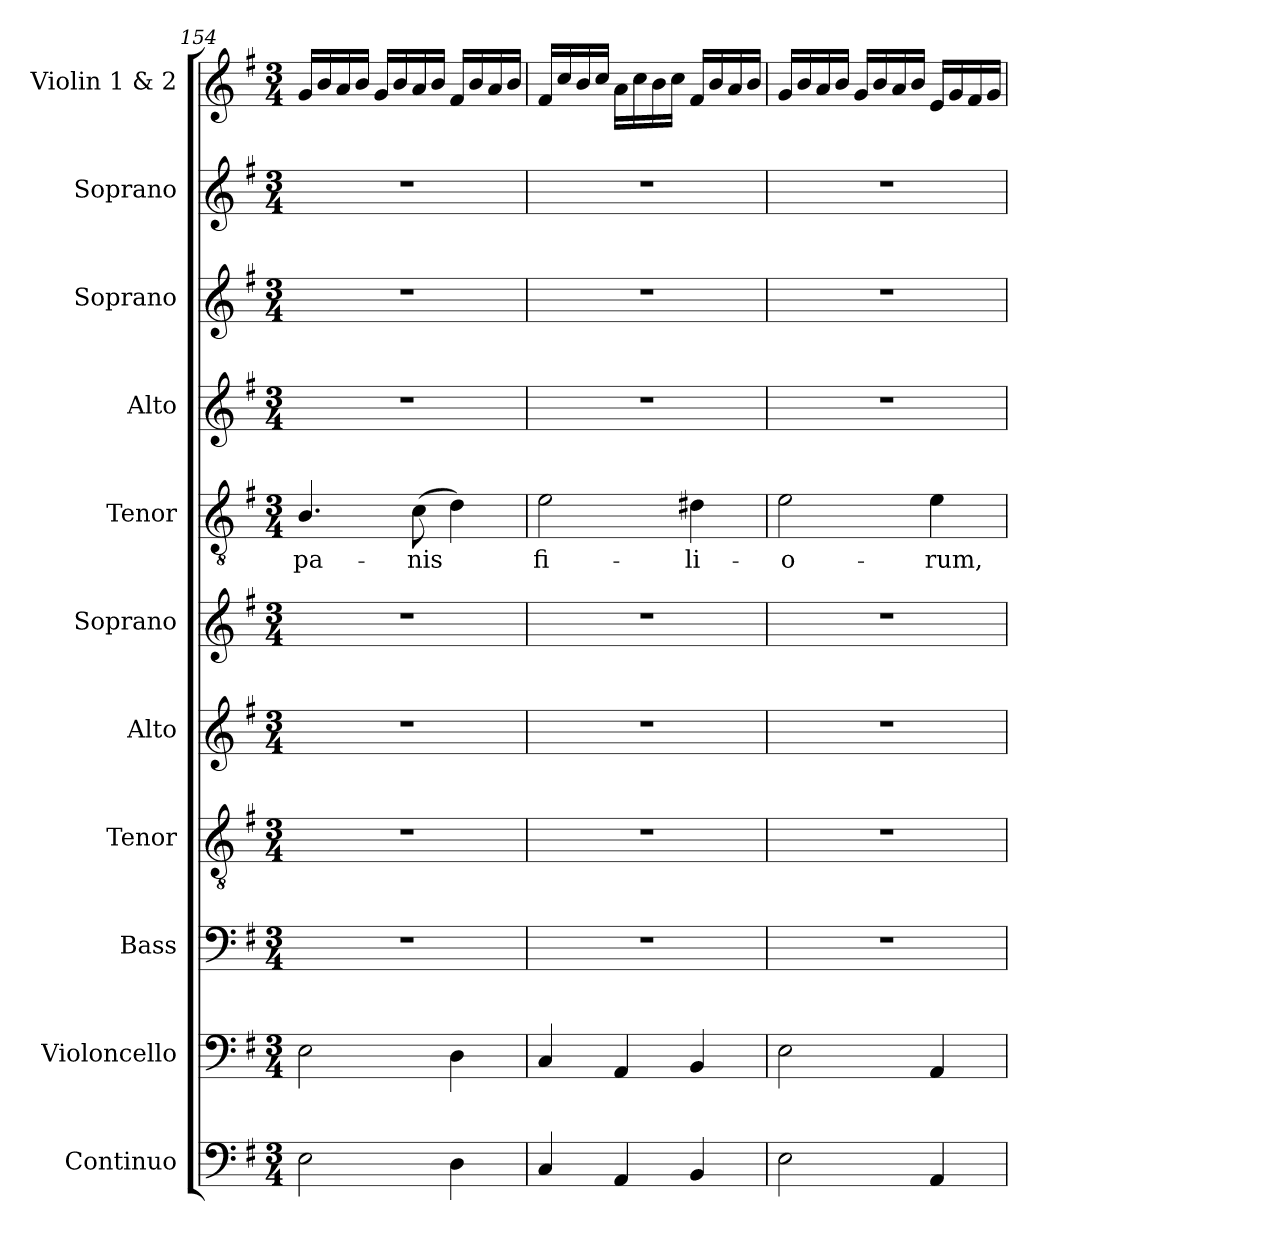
**kern	**kern	**kern	**kern	**kern	**kern	**kern	**text	**kern	**kern	**kern	**kern
*part11	*part10	*part9	*part8	*part7	*part6	*part5	*part5	*part4	*part3	*part2	*part1
*staff11	*staff10	*staff9	*staff8	*staff7	*staff6	*staff5	*staff5	*staff4	*staff3	*staff2	*staff1
*I"Continuo	*I"Violoncello	*I"Bass	*I"Tenor	*I"Alto	*I"Soprano	*I"Tenor	*	*I"Alto	*I"Soprano	*I"Soprano	*I"Violin 1 & 2
*I'Cont.	*I'Vc.	*I'B.	*I'T.	*I'A.	*I'S.	*I'T.	*	*I'A.	*I'S.	*I'S.	*I'Vln. 1/2
*clefF4	*clefF4	*clefF4	*clefGv2	*clefG2	*clefG2	*clefGv2	*	*clefG2	*clefG2	*clefG2	*clefG2
*	*	*	*ITrd7c12	*	*	*ITrd7c12	*	*	*	*	*
*k[f#]	*k[f#]	*k[f#]	*k[f#]	*k[f#]	*k[f#]	*k[f#]	*	*k[f#]	*k[f#]	*k[f#]	*k[f#]
*G:	*G:	*G:	*G:	*G:	*G:	*G:	*	*G:	*G:	*G:	*G:
*M3/4	*M3/4	*M3/4	*M3/4	*M3/4	*M3/4	*M3/4	*	*M3/4	*M3/4	*M3/4	*M3/4
=154	=154	=154	=154	=154	=154	=154	=154	=154	=154	=154	=154
!	!	!LO:N:vis=1	!LO:N:vis=1	!LO:N:vis=1	!LO:N:vis=1	!	!	!	!	!	!
!	!	!	!	!	!	!	!LO:LY:b:color=#000000	!LO:N:vis=1	!LO:N:vis=1	!LO:N:vis=1	!
2Ei\	2Ei\	2.r	2.r	2.r	2.r	4.BBi/	pa-	2.r	2.r	2.r	16gi/LL
.	.	.	.	.	.	.	.	.	.	.	16bi/
.	.	.	.	.	.	.	.	.	.	.	16ai/
.	.	.	.	.	.	.	.	.	.	.	16bi/JJ
.	.	.	.	.	.	.	.	.	.	.	16gi/LL
.	.	.	.	.	.	.	.	.	.	.	16bi/
!	!	!	!	!	!	!	!LO:LY:b:color=#000000	!	!	!	!
.	.	.	.	.	.	(8Ci\	-nis	.	.	.	16ai/
.	.	.	.	.	.	.	.	.	.	.	16bi/JJ
4Di\	4Di\	.	.	.	.	4Di\)	.	.	.	.	16f#i/LL
.	.	.	.	.	.	.	.	.	.	.	16bi/
.	.	.	.	.	.	.	.	.	.	.	16ai/
.	.	.	.	.	.	.	.	.	.	.	16bi/JJ
=155	=155	=155	=155	=155	=155	=155	=155	=155	=155	=155	=155
!	!	!LO:N:vis=1	!LO:N:vis=1	!LO:N:vis=1	!LO:N:vis=1	!	!	!	!	!	!
!	!	!	!	!	!	!	!LO:LY:b:color=#000000	!LO:N:vis=1	!LO:N:vis=1	!LO:N:vis=1	!
4Ci/	4Ci/	2.r	2.r	2.r	2.r	2Ei\	fi-	2.r	2.r	2.r	16f#i/LL
.	.	.	.	.	.	.	.	.	.	.	16cci/
.	.	.	.	.	.	.	.	.	.	.	16bi/
.	.	.	.	.	.	.	.	.	.	.	16cci/JJ
4AAi/	4AAi/	.	.	.	.	.	.	.	.	.	16ai\LL
.	.	.	.	.	.	.	.	.	.	.	16cci\
.	.	.	.	.	.	.	.	.	.	.	16bi\
.	.	.	.	.	.	.	.	.	.	.	16cci\JJ
!	!	!	!	!	!	!	!LO:LY:b:color=#000000	!	!	!	!
4BBi/	4BBi/	.	.	.	.	4D#Xi\	-li-	.	.	.	16f#i/LL
.	.	.	.	.	.	.	.	.	.	.	16bi/
.	.	.	.	.	.	.	.	.	.	.	16ai/
.	.	.	.	.	.	.	.	.	.	.	16bi/JJ
=156	=156	=156	=156	=156	=156	=156	=156	=156	=156	=156	=156
!	!	!LO:N:vis=1	!LO:N:vis=1	!LO:N:vis=1	!LO:N:vis=1	!	!	!	!	!	!
!	!	!	!	!	!	!	!LO:LY:b:color=#000000	!LO:N:vis=1	!LO:N:vis=1	!LO:N:vis=1	!
2Ei\	2Ei\	2.r	2.r	2.r	2.r	2Ei\	-o-	2.r	2.r	2.r	16gi/LL
.	.	.	.	.	.	.	.	.	.	.	16bi/
.	.	.	.	.	.	.	.	.	.	.	16ai/
.	.	.	.	.	.	.	.	.	.	.	16bi/JJ
.	.	.	.	.	.	.	.	.	.	.	16gi/LL
.	.	.	.	.	.	.	.	.	.	.	16bi/
.	.	.	.	.	.	.	.	.	.	.	16ai/
.	.	.	.	.	.	.	.	.	.	.	16bi/JJ
!	!	!	!	!	!	!	!LO:LY:b:color=#000000	!	!	!	!
4AAi/	4AAi/	.	.	.	.	4Ei\	-rum,	.	.	.	16ei/LL
.	.	.	.	.	.	.	.	.	.	.	16gi/
.	.	.	.	.	.	.	.	.	.	.	16f#i/
.	.	.	.	.	.	.	.	.	.	.	16gi/JJ
=	=	=	=	=	=	=	=	=	=	=	=
*-	*-	*-	*-	*-	*-	*-	*-	*-	*-	*-	*-
